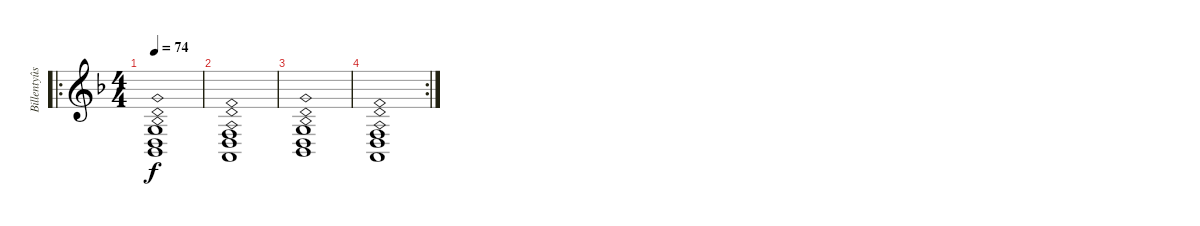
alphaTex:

\track ("Billentyûs 1 (Paul Morris)" "Billentyûs") {instrument synthstrings1}
\staff {score}
\tuning (E4 B3 G3 D3 A2 E2) {hide}
\ro
\ts (4 4)
\tempo 74
\clef g2
\ks f
(0.3{ph 12} 0.4{ph 12} 1.5{ph 12}).1{dy f} |
(3.4{ph 12} 5.5{ph 12} 5.6{ph 12}).1 |
(0.3{ph 12} 0.4{ph 12} 1.5{ph 12}).1 |
\rc 2
(3.4{ph 12} 5.5{ph 12} 5.6{ph 12}).1
